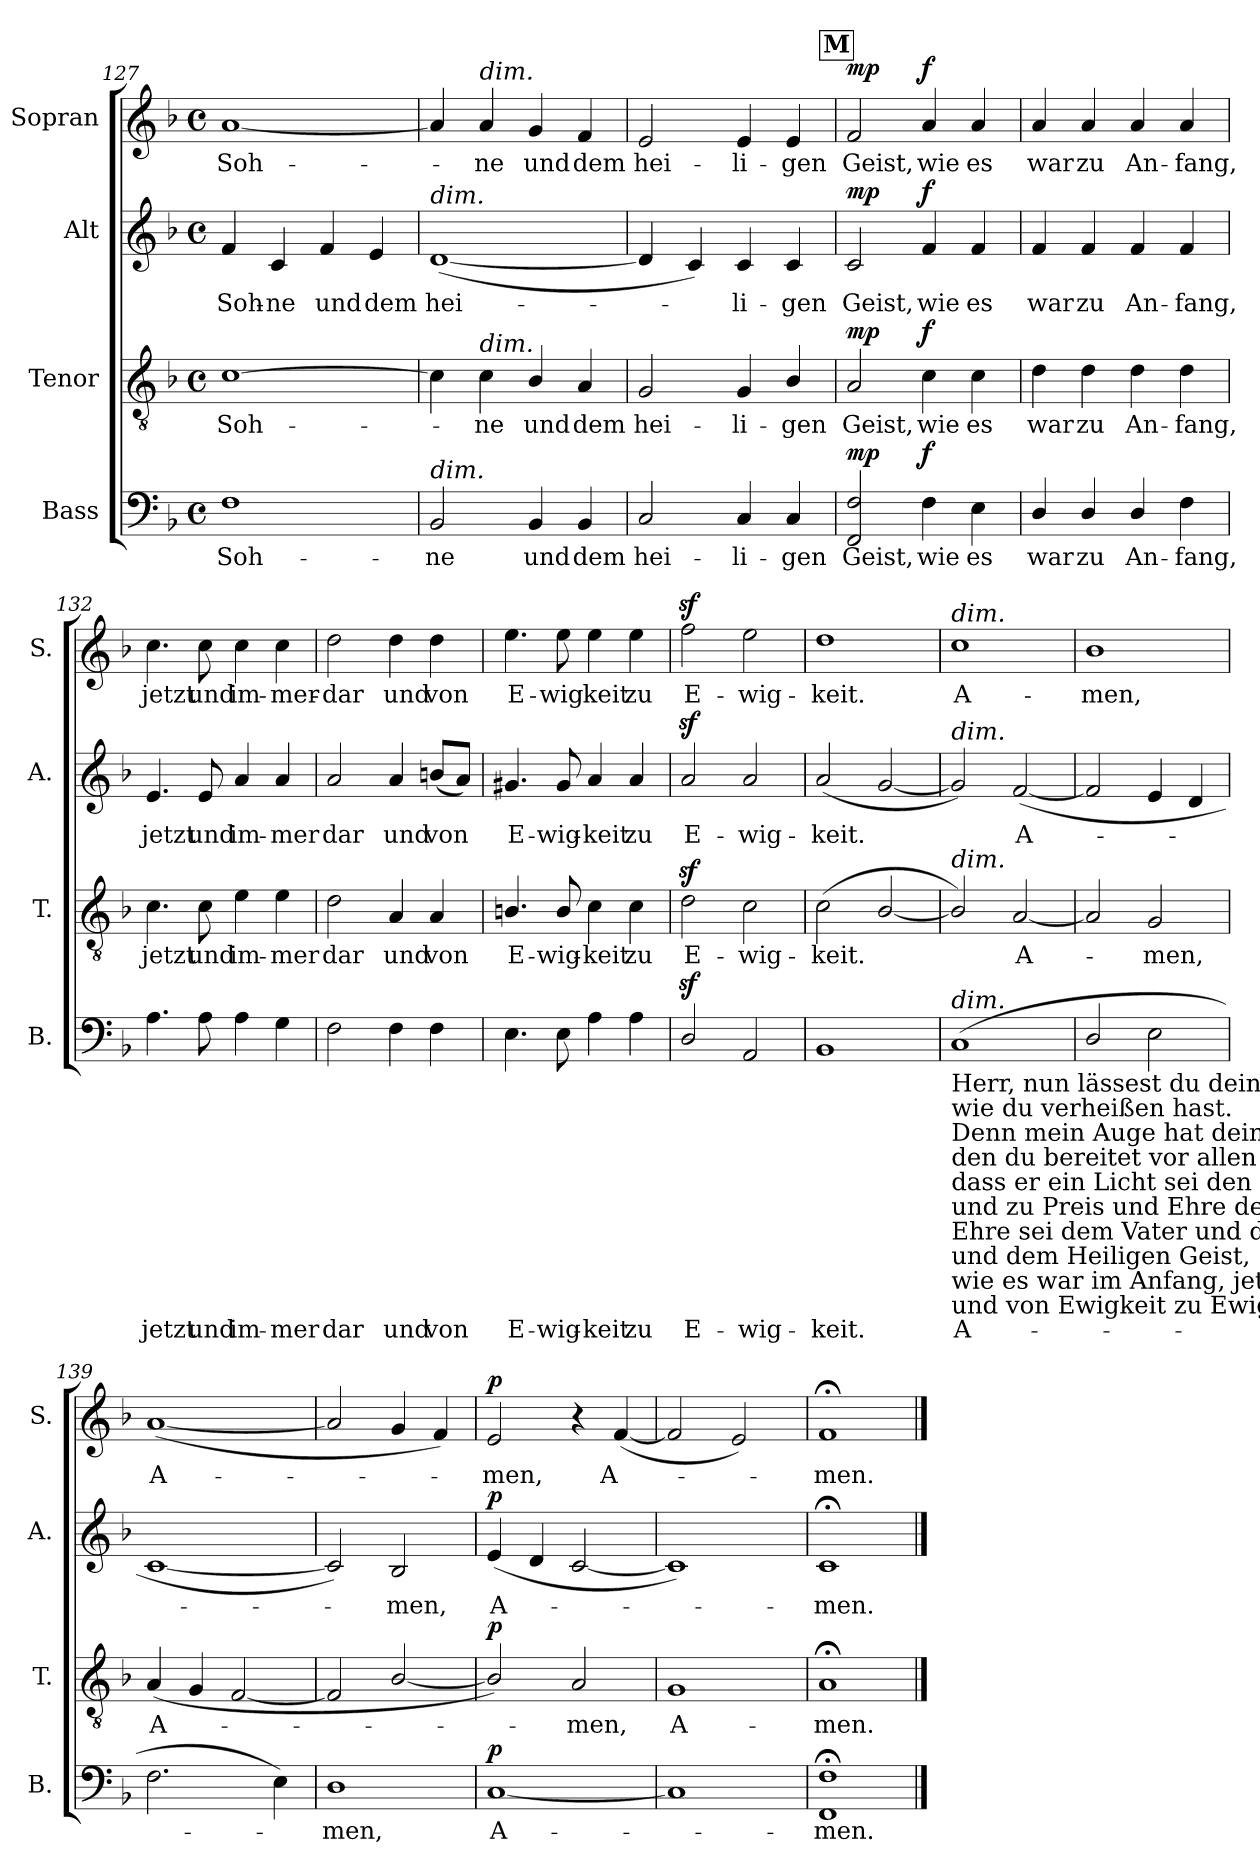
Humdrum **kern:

**kern	**text	**dynam	**kern	**text	**dynam	**kern	**text	**dynam	**kern	**text	**dynam
*part4	*part4	*part4	*part3	*part3	*part3	*part2	*part2	*part2	*part1	*part1	*part1
*staff4	*staff4	*staff4	*staff3	*staff3	*staff3	*staff2	*staff2	*staff2	*staff1	*staff1	*staff1
*I"Bass	*	*	*I"Tenor	*	*	*I"Alt	*	*	*I"Sopran	*	*
*I'B.	*	*	*I'T.	*	*	*I'A.	*	*	*I'S.	*	*
*clefF4	*	*	*clefGv2	*	*	*clefG2	*	*	*clefG2	*	*
*ITrd1c2	*	*	*ITrd1c2	*	*	*ITrd1c2	*	*	*ITrd1c2	*	*
*k[b-e-a-]	*	*	*k[b-e-a-]	*	*	*k[b-e-a-]	*	*	*k[b-e-a-]	*	*
*M4/4	*	*	*M4/4	*	*	*M4/4	*	*	*M4/4	*	*
*met(c)	*	*	*met(c)	*	*	*met(c)	*	*	*met(c)	*	*
=127	=127	=127	=127	=127	=127	=127	=127	=127	=127	=127	=127
!	!LO:LY:b	!	!	!LO:LY:b	!	!	!LO:LY:b	!	!	!LO:LY:b	!
1E-	Soh-	.	[1B-	Soh-	.	4e-/	Soh-	.	[1g	Soh-	.
!	!	!	!	!	!	!	!LO:LY:b	!	!	!	!
.	.	.	.	.	.	4B-/	ne	.	.	.	.
!	!	!	!	!	!	!	!LO:LY:b	!	!	!	!
.	.	.	.	.	.	4e-/	und	.	.	.	.
!	!	!	!	!	!	!	!LO:LY:b	!	!	!	!
.	.	.	.	.	.	4d/	dem	.	.	.	.
=128	=128	=128	=128	=128	=128	=128	=128	=128	=128	=128	=128
!	!	!	!	!	!	!LO:TX:a:i:t=dim.	!	!	!	!	!
!LO:TX:a:i:t=dim.	!	!	!	!	!	!	!	!	!	!	!
!	!LO:LY:b	!	!	!	!	!	!LO:LY:b	!	!	!	!
2AA-/	-ne	.	4B-\]	.	.	(>[1c	hei-	.	4g/]	.	.
!	!	!	!	!	!	!	!	!	!LO:TX:a:i:t=dim.	!	!
!	!	!	!LO:TX:a:i:t=dim.	!	!	!	!	!	!	!	!
!	!	!	!	!LO:LY:b	!	!	!	!	!	!LO:LY:b	!
.	.	.	4B-\	-ne	.	.	.	.	4g/	-ne	.
!	!LO:LY:b	!	!	!LO:LY:b	!	!	!	!	!	!LO:LY:b	!
4AA-/	und	.	4A-/	und	.	.	.	.	4f/	und	.
!	!LO:LY:b	!	!	!LO:LY:b	!	!	!	!	!	!LO:LY:b	!
4AA-/	dem	.	4G/	dem	.	.	.	.	4e-/	dem	.
=129	=129	=129	=129	=129	=129	=129	=129	=129	=129	=129	=129
!	!LO:LY:b	!	!	!LO:LY:b	!	!	!	!	!	!LO:LY:b	!
2BB-/	hei-	.	2F/	hei-	.	4c/]	.	.	2d/	hei-	.
.	.	.	.	.	.	4B-/)	.	.	.	.	.
!	!LO:LY:b	!	!	!LO:LY:b	!	!	!LO:LY:b	!	!	!LO:LY:b	!
4BB-/	-li-	.	4F/	-li-	.	4B-/	-li-	.	4d/	-li-	.
!	!LO:LY:b	!	!	!LO:LY:b	!	!	!LO:LY:b	!	!	!LO:LY:b	!
4BB-/	-gen	.	4A-/	-gen	.	4B-/	-gen	.	4d/	-gen	.
!!LO:REH:place=s1:a:B:fs=14:t=M
=130	=130	=130	=130	=130	=130	=130	=130	=130	=130	=130	=130
!	!LO:LY:b	!LO:DY:a	!	!LO:LY:b	!LO:DY:a	!	!LO:LY:b	!LO:DY:a	!	!LO:LY:b	!LO:DY:a
2EE-/ 2E-/	Geist,	mp	2G/	Geist,	mp	2B-/	Geist,	mp	2e-/	Geist,	mp
!	!LO:LY:b	!LO:DY:a	!	!LO:LY:b	!LO:DY:a	!	!LO:LY:b	!LO:DY:a	!	!LO:LY:b	!LO:DY:a
4E-\	wie	f	4B-\	wie	f	4e-/	wie	f	4g/	wie	f
!	!LO:LY:b	!	!	!LO:LY:b	!	!	!LO:LY:b	!	!	!LO:LY:b	!
4D\	es	.	4B-\	es	.	4e-/	es	.	4g/	es	.
!!LO:LB:g=z
=131	=131	=131	=131	=131	=131	=131	=131	=131	=131	=131	=131
!	!LO:LY:b	!	!	!LO:LY:b	!	!	!LO:LY:b	!	!	!LO:LY:b	!
4C/	war	.	4c\	war	.	4e-/	war	.	4g/	war	.
!	!LO:LY:b	!	!	!LO:LY:b	!	!	!LO:LY:b	!	!	!LO:LY:b	!
4C/	zu	.	4c\	zu	.	4e-/	zu	.	4g/	zu	.
!	!LO:LY:b	!	!	!LO:LY:b	!	!	!LO:LY:b	!	!	!LO:LY:b	!
4C/	An-	.	4c\	An-	.	4e-/	An-	.	4g/	An-	.
!	!LO:LY:b	!	!	!LO:LY:b	!	!	!LO:LY:b	!	!	!LO:LY:b	!
4E-\	-fang,	.	4c\	-fang,	.	4e-/	-fang,	.	4g/	-fang,	.
=132	=132	=132	=132	=132	=132	=132	=132	=132	=132	=132	=132
!	!LO:LY:b	!	!	!LO:LY:b	!	!	!LO:LY:b	!	!	!LO:LY:b	!
4.G\	jetzt	.	4.B-\	jetzt	.	4.d/	jetzt	.	4.b-\	jetzt	.
!	!LO:LY:b	!	!	!LO:LY:b	!	!	!LO:LY:b	!	!	!LO:LY:b	!
8G\	und	.	8B-\	und	.	8d/	und	.	8b-\	und	.
!	!LO:LY:b	!	!	!LO:LY:b	!	!	!LO:LY:b	!	!	!LO:LY:b	!
4G\	im-	.	4d\	im-	.	4g/	im-	.	4b-\	im-	.
!	!LO:LY:b	!	!	!LO:LY:b	!	!	!LO:LY:b	!	!	!LO:LY:b	!
4F\	-mer	.	4d\	-mer	.	4g/	-mer	.	4b-\	-mer-	.
=133	=133	=133	=133	=133	=133	=133	=133	=133	=133	=133	=133
!	!LO:LY:b	!	!	!LO:LY:b	!	!	!LO:LY:b	!	!	!LO:LY:b	!
2E-\	dar	.	2c\	dar	.	2g/	dar	.	2cc\	-dar	.
!	!LO:LY:b	!	!	!LO:LY:b	!	!	!LO:LY:b	!	!	!LO:LY:b	!
4E-\	und	.	4G/	und	.	4g/	und	.	4cc\	und	.
!	!LO:LY:b	!	!	!LO:LY:b	!	!	!LO:LY:b	!	!	!LO:LY:b	!
4E-\	von	.	4G/	von	.	(<8an/L	von	.	4cc\	von	.
.	.	.	.	.	.	8g/J)	.	.	.	.	.
=134	=134	=134	=134	=134	=134	=134	=134	=134	=134	=134	=134
!	!LO:LY:b	!	!	!LO:LY:b	!	!	!LO:LY:b	!	!	!LO:LY:b	!
4.D\	E-	.	4.An/	E-	.	4.f#X/	E-	.	4.dd\	E-	.
!	!LO:LY:b	!	!	!LO:LY:b	!	!	!LO:LY:b	!	!	!LO:LY:b	!
8D\	-wig-	.	8A/	-wig-	.	8f#/	-wig-	.	8dd\	-wig	.
!	!LO:LY:b	!	!	!LO:LY:b	!	!	!LO:LY:b	!	!	!LO:LY:b	!
4G\	-keit	.	4B-\	-keit	.	4g/	-keit	.	4dd\	keit	.
!	!LO:LY:b	!	!	!LO:LY:b	!	!	!LO:LY:b	!	!	!LO:LY:b	!
4G\	zu	.	4B-\	zu	.	4g/	zu	.	4dd\	zu	.
=135	=135	=135	=135	=135	=135	=135	=135	=135	=135	=135	=135
!	!LO:LY:b	!	!	!LO:LY:b	!	!	!LO:LY:b	!	!	!LO:LY:b	!
2Cz>/	E-	.	2cz>\	E-	.	2gz>/	E-	.	2ee-z>\	E-	.
!	!LO:LY:b	!	!	!LO:LY:b	!	!	!LO:LY:b	!	!	!LO:LY:b	!
2GG/	-wig-	.	2B-\	-wig-	.	2g/	-wig-	.	2dd\	-wig-	.
=136	=136	=136	=136	=136	=136	=136	=136	=136	=136	=136	=136
!	!LO:LY:b	!	!	!LO:LY:b	!	!	!LO:LY:b	!	!	!LO:LY:b	!
1AA-	-keit.	.	(>2B-\	-keit.	.	(<2g/	-keit.	.	1cc	-keit.	.
.	.	.	[2A-/	.	.	[2f/	.	.	.	.	.
!!LO:LB:g=z
=137	=137	=137	=137	=137	=137	=137	=137	=137	=137	=137	=137
!	!	!	!	!	!	!	!	!	!LO:TX:a:i:t=dim.	!	!
!	!	!	!	!	!	!LO:TX:a:i:t=dim.	!	!	!	!	!
!	!	!	!LO:TX:a:i:t=dim.	!	!	!	!	!	!	!	!
!LO:TX:b:t=Herr, nun lässest du deinen Diener in Frieden fahren,	!	!	!	!	!	!	!	!	!	!	!
!LO:TX:b:t=wie du verheißen hast.	!	!	!	!	!	!	!	!	!	!	!
!LO:TX:b:t=Denn mein Auge hat deinen Heiland gesehn,	!	!	!	!	!	!	!	!	!	!	!
!LO:TX:b:t=den du bereitet vor allen Völkern,	!	!	!	!	!	!	!	!	!	!	!
!LO:TX:b:t=dass er ein Licht sei den Heiden,	!	!	!	!	!	!	!	!	!	!	!
!LO:TX:b:t=und zu Preis und Ehre deines Volkes Israel.	!	!	!	!	!	!	!	!	!	!	!
!LO:TX:b:t=Ehre sei dem Vater und dem Sohne	!	!	!	!	!	!	!	!	!	!	!
!LO:TX:b:t=und dem Heiligen Geist,	!	!	!	!	!	!	!	!	!	!	!
!LO:TX:b:t=wie es war im Anfang, jetzt und immerdar	!	!	!	!	!	!	!	!	!	!	!
!LO:TX:b:t=und von Ewigkeit zu Ewigkeit. Amen.	!	!	!	!	!	!	!	!	!	!	!
!LO:TX:a:i:t=dim.	!	!	!	!	!	!	!	!	!	!	!
!	!LO:LY:b	!	!	!	!	!	!	!	!	!LO:LY:b	!
(>1BB-	A-	.	2A-/])	.	.	2f/])	.	.	1b-	A-	.
!	!	!	!	!LO:LY:b	!	!	!LO:LY:b	!	!	!	!
.	.	.	[2G/	A-	.	(>[2e-/	A-	.	.	.	.
=138	=138	=138	=138	=138	=138	=138	=138	=138	=138	=138	=138
!	!	!	!	!	!	!	!	!	!	!LO:LY:b	!
2C/	.	.	2G/]	.	.	2e-/]	.	.	1a-	-men,	.
!	!	!	!	!LO:LY:b	!	!	!	!	!	!	!
2D\	.	.	2F/	-men,	.	4d/	.	.	.	.	.
.	.	.	.	.	.	4c/	.	.	.	.	.
=139	=139	=139	=139	=139	=139	=139	=139	=139	=139	=139	=139
!	!	!	!	!LO:LY:b	!	!	!	!	!	!LO:LY:b	!
2.E-\	.	.	(>4G/	A-	.	[1B-	.	.	(>[1g	A-	.
.	.	.	4F/	.	.	.	.	.	.	.	.
.	.	.	[2E-/	.	.	.	.	.	.	.	.
4D\)	.	.	.	.	.	.	.	.	.	.	.
=140	=140	=140	=140	=140	=140	=140	=140	=140	=140	=140	=140
!	!LO:LY:b	!	!	!	!	!	!	!	!	!	!
1C	-men,	.	2E-/]	.	.	2B-/])	.	.	2g/]	.	.
!	!	!	!	!	!	!	!LO:LY:b	!	!	!	!
.	.	.	[2A-/	.	.	2A-/	-men,	.	4f/	.	.
.	.	.	.	.	.	.	.	.	4e-/)	.	.
=141	=141	=141	=141	=141	=141	=141	=141	=141	=141	=141	=141
!	!LO:LY:b	!LO:DY:a	!	!	!LO:DY:a	!	!LO:LY:b	!LO:DY:a	!	!LO:LY:b	!LO:DY:a
[1BB-	A-	p	2A-/])	.	p	(<4d/	A-	p	2d/	-men,	p
.	.	.	.	.	.	4c/	.	.	.	.	.
!	!	!	!	!LO:LY:b	!	!	!	!	!	!	!
.	.	.	2G/	-men,	.	[2B-/	.	.	4r	.	.
!	!	!	!	!	!	!	!	!	!	!LO:LY:b	!
.	.	.	.	.	.	.	.	.	(<[4e-/	A-	.
=142	=142	=142	=142	=142	=142	=142	=142	=142	=142	=142	=142
!	!	!	!	!LO:LY:b	!	!	!	!	!	!	!
1BB-]	.	.	1F	A-	.	1B-])	.	.	2e-/]	.	.
.	.	.	.	.	.	.	.	.	2d/)	.	.
=143	=143	=143	=143	=143	=143	=143	=143	=143	=143	=143	=143
!	!LO:LY:b	!	!	!LO:LY:b	!	!	!LO:LY:b	!	!	!LO:LY:b	!
1EE-;< 1E-;<	-men.	.	1G;<	-men.	.	1B-;<	-men.	.	1e-;<	-men.	.
==	==	==	==	==	==	==	==	==	==	==	==
*-	*-	*-	*-	*-	*-	*-	*-	*-	*-	*-	*-
